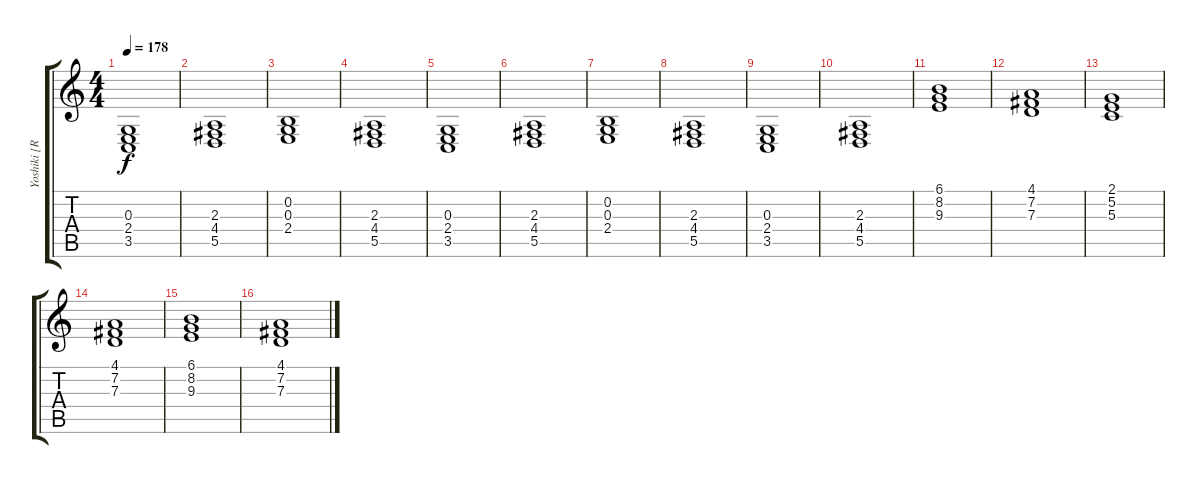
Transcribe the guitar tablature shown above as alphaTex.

\track ("Yoshiki [R]" "Yoshiki [R") {instrument acousticgrandpiano}
\staff {score tabs}
\tuning (F4 B3 G3 D3 A2 E2) {hide}
\ts (4 4)
\tempo 178
\clef g2
\ks c
(0.3 2.4 3.5).1{dy f} |
(2.3 4.4 5.5).1 |
(0.2 0.3 2.4).1 |
(2.3 4.4 5.5).1 |
(0.3 2.4 3.5).1 |
(2.3 4.4 5.5).1 |
(0.2 0.3 2.4).1 |
(2.3 4.4 5.5).1 |
(0.3 2.4 3.5).1 |
(2.3 4.4 5.5).1 |
(6.1 8.2 9.3).1 |
(4.1 7.2 7.3).1 |
(2.1 5.2 5.3).1 |
(4.1 7.2 7.3).1 |
(6.1 8.2 9.3).1 |
(4.1 7.2 7.3).1
